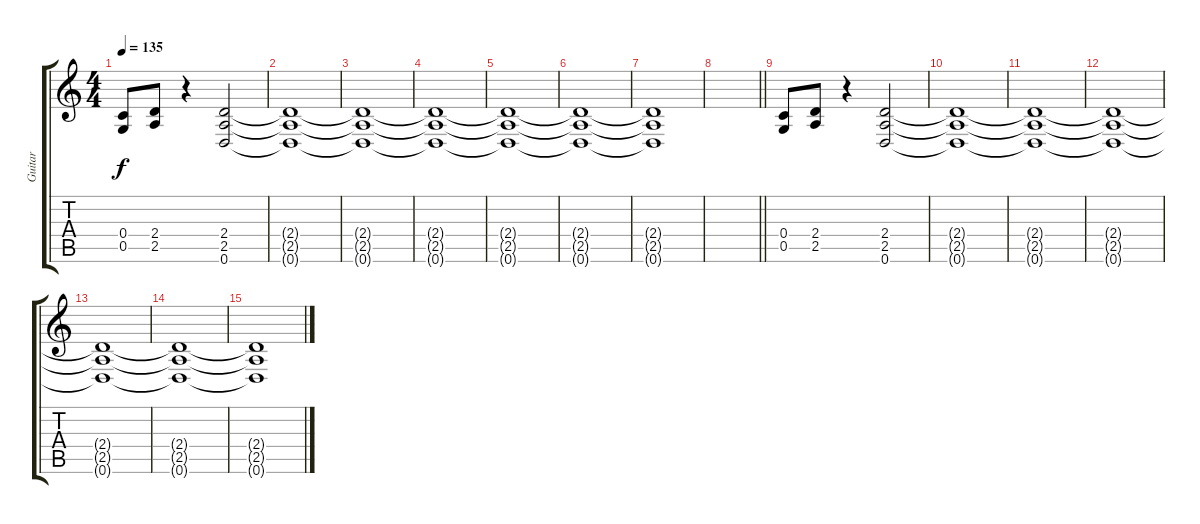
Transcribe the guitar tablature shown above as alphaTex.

\track ("Guitar" "Guitar") {instrument distortionguitar}
\staff {score tabs}
\tuning (D4 A3 F3 C3 G2 D2) {hide}
\ts (4 4)
\tempo 135
\clef g2
\ks c
(0.4 0.5).8{dy f volume 13} (2.4 2.5).8 r.4 (2.4 2.5 0.6).2{volume 10} |
(2.4{t} 2.5{t} 0.6{t}).1 |
(2.4{t} 2.5{t} 0.6{t}).1{volume 3} |
(2.4{t} 2.5{t} 0.6{t}).1 |
(2.4{t} 2.5{t} 0.6{t}).1 |
(2.4{t} 2.5{t} 0.6{t}).1 |
(2.4{t} 2.5{t} 0.6{t}).1 |
\barLineRight lightlight
|
(0.4 0.5).8{volume 9} (2.4 2.5).8 r.4 (2.4 2.5 0.6).2{volume 7} |
(2.4{t} 2.5{t} 0.6{t}).1 |
(2.4{t} 2.5{t} 0.6{t}).1{volume 0} |
(2.4{t} 2.5{t} 0.6{t}).1 |
(2.4{t} 2.5{t} 0.6{t}).1 |
(2.4{t} 2.5{t} 0.6{t}).1 |
(2.4{t} 2.5{t} 0.6{t}).1
